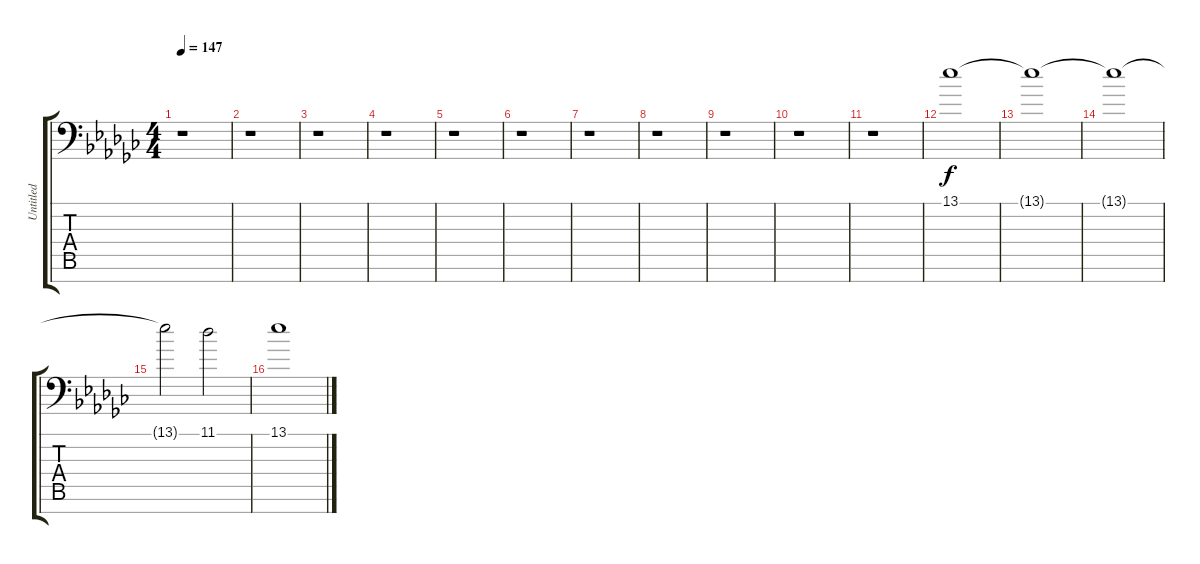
\track ("Untitled" "Untitled") {instrument lead2sawtooth}
\staff {score tabs}
\tuning (D4 A3 F3 C3 G2 D2 A1) {hide}
\ts (4 4)
\tempo 147
\clef f4
\ks gb
r.1{dy f} |
r.1 |
r.1 |
r.1 |
r.1 |
r.1 |
r.1 |
r.1 |
r.1 |
r.1 |
r.1 |
13.1.1 |
13.1{t}.1 |
13.1{t}.1 |
13.1{t}.2 11.1.2 |
13.1.1
